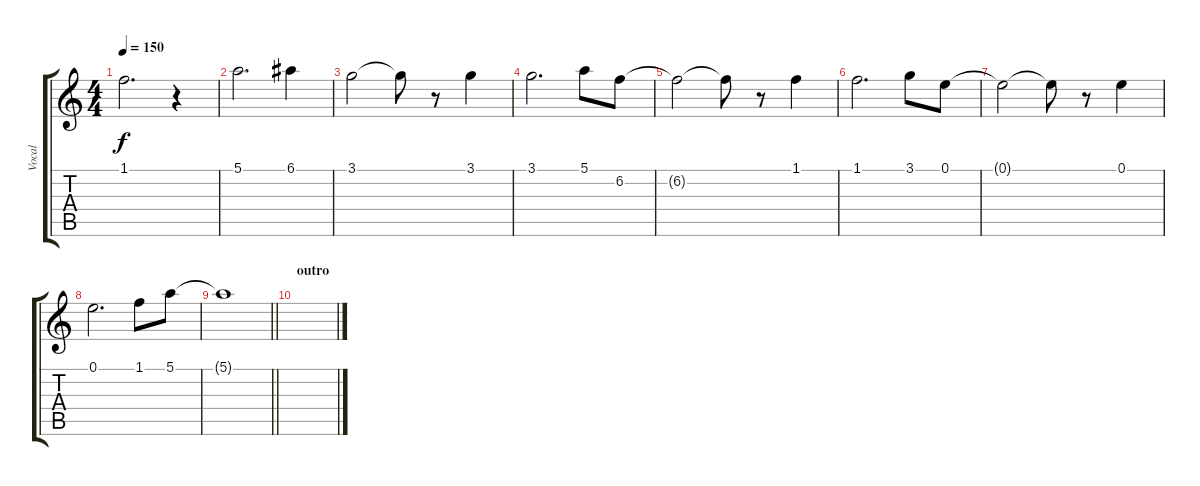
\track ("Vocal" "Vocal") {instrument synthvoice}
\staff {score tabs}
\tuning (E5 B4 G4 D4 A3 E3) {hide}
\ts (4 4)
\tempo 150
\clef g2
\ks c
1.1{t}.2{d dy f} r.4 |
5.1.2{d} 6.1.4 |
3.1.2 3.1{t}.8 r.8 3.1.4 |
3.1.2{d} 5.1.8 6.2.8 |
6.2{t}.2 6.2{t}.8 r.8 1.1.4 |
1.1.2{d} 3.1.8 0.1.8 |
0.1{t}.2 0.1{t}.8 r.8 0.1.4 |
0.1.2{d} 1.1.8 5.1.8 |
\barLineRight lightlight
5.1{t}.1 |
\section ("" "outro")
